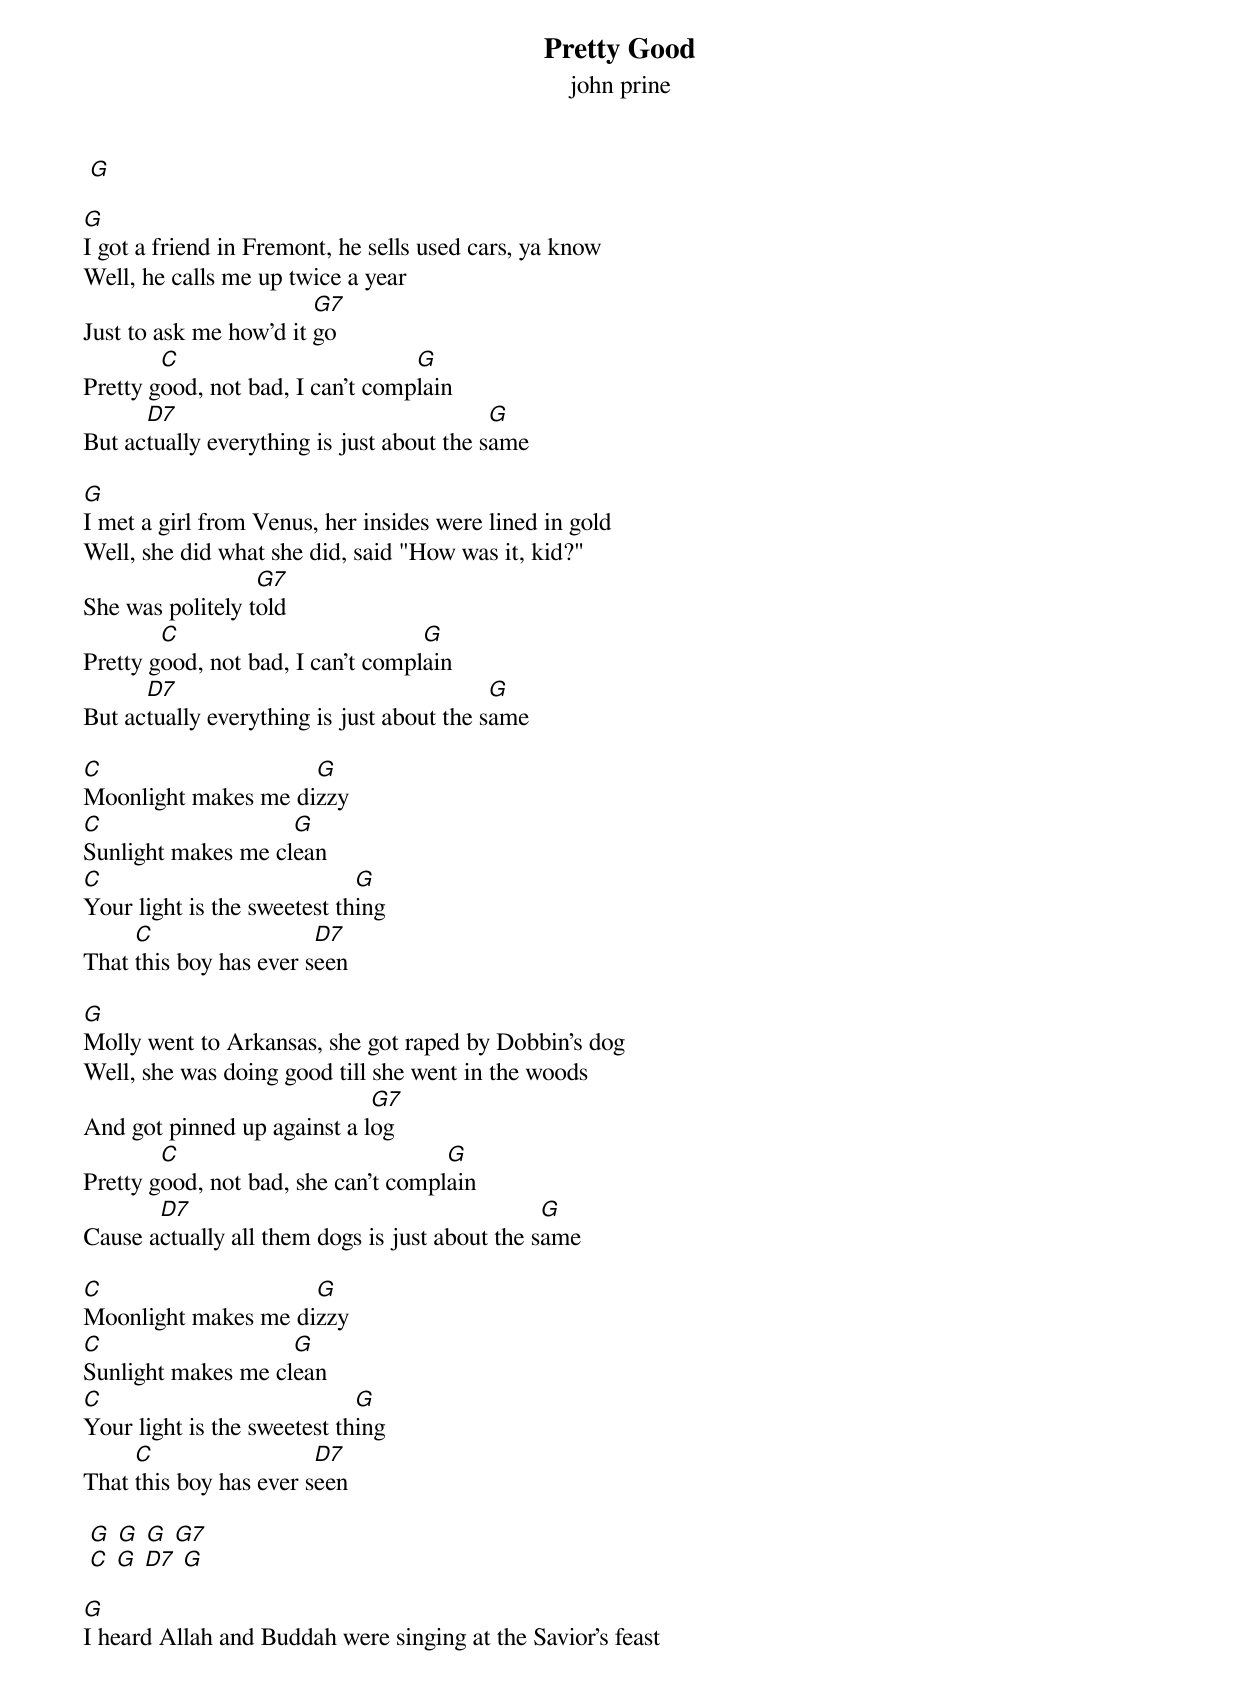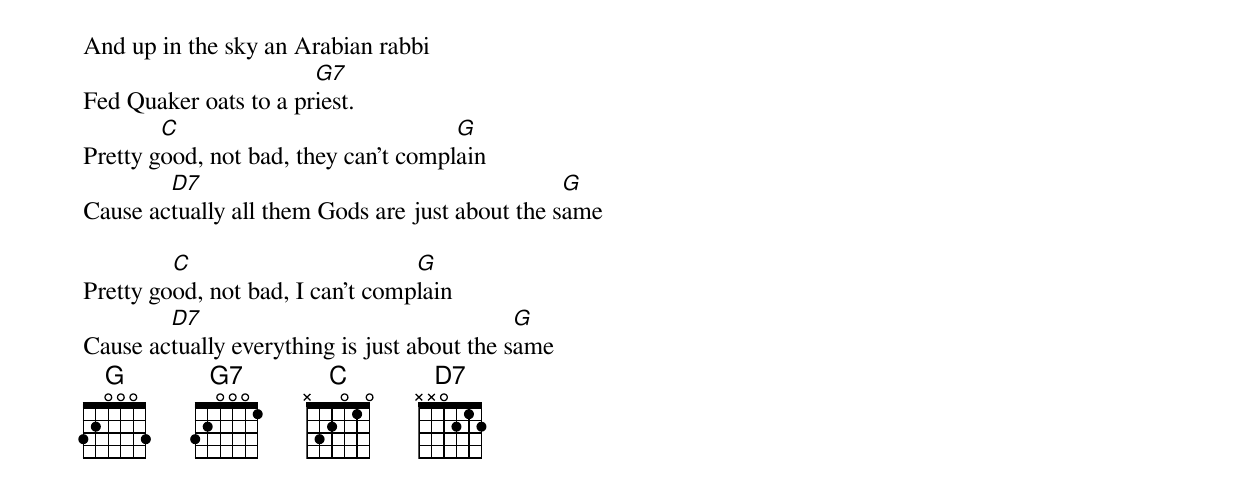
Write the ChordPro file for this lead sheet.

{title: Pretty Good}
{subtitle: john prine}

 [G]

[G]I got a friend in Fremont, he sells used cars, ya know
Well, he calls me up twice a year
Just to ask me how'd it [G7]go
Pretty g[C]ood, not bad, I can't comp[G]lain
But ac[D7]tually everything is just about the s[G]ame

[G]I met a girl from Venus, her insides were lined in gold
Well, she did what she did, said "How was it, kid?"
She was politely t[G7]old
Pretty g[C]ood, not bad, I can't compl[G]ain
But ac[D7]tually everything is just about the s[G]ame

[C]Moonlight makes me di[G]zzy
[C]Sunlight makes me cl[G]ean
[C]Your light is the sweetest th[G]ing
That [C]this boy has ever s[D7]een

[G]Molly went to Arkansas, she got raped by Dobbin's dog
Well, she was doing good till she went in the woods
And got pinned up against a l[G7]og
Pretty g[C]ood, not bad, she can't compl[G]ain
Cause a[D7]ctually all them dogs is just about the s[G]ame

[C]Moonlight makes me di[G]zzy
[C]Sunlight makes me cl[G]ean
[C]Your light is the sweetest th[G]ing
That [C]this boy has ever s[D7]een

 [G] [G] [G] [G7]
 [C] [G] [D7] [G]

[G]I heard Allah and Buddah were singing at the Savior's feast
And up in the sky an Arabian rabbi
Fed Quaker oats to a pr[G7]iest.
Pretty g[C]ood, not bad, they can't compl[G]ain
Cause ac[D7]tually all them Gods are just about the s[G]ame

Pretty go[C]od, not bad, I can't comp[G]lain
Cause ac[D7]tually everything is just about the s[G]ame
